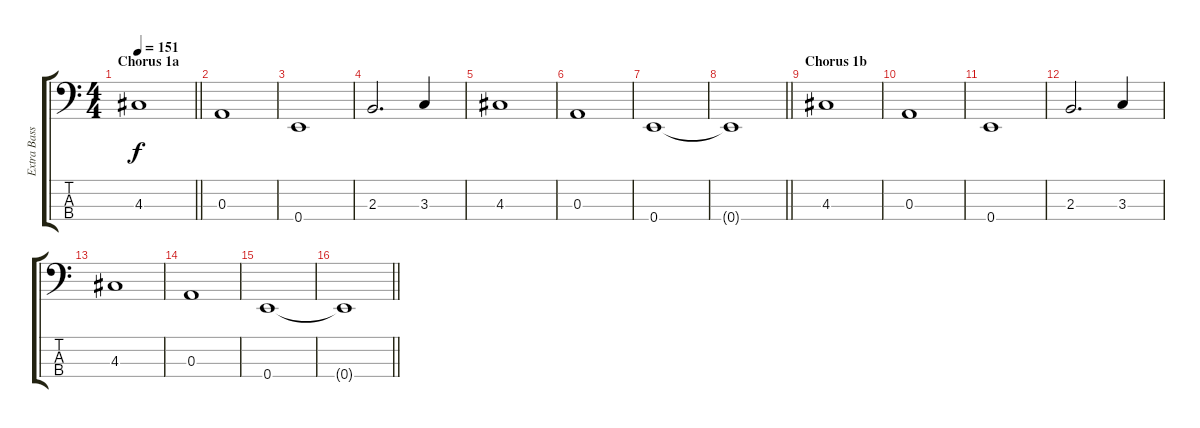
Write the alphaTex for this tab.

\track ("Extra Bass [Part of \"Synth Bass\"]" "Extra Bass") {instrument electricbassfinger}
\staff {score tabs}
\tuning (G2 D2 A1 E1) {hide}
\ts (4 4)
\section ("" "Chorus 1a")
\tempo 151
\clef f4
\barLineRight lightlight
\ks c
4.3.1{dy f} |
0.3.1 |
0.4.1 |
2.3.2{d} 3.3.4 |
4.3.1 |
0.3.1 |
0.4.1 |
\barLineRight lightlight
0.4{t}.1 |
\section ("" "Chorus 1b")
4.3.1 |
0.3.1 |
0.4.1 |
2.3.2{d} 3.3.4 |
4.3.1 |
0.3.1 |
0.4.1 |
\barLineRight lightlight
0.4{t}.1
